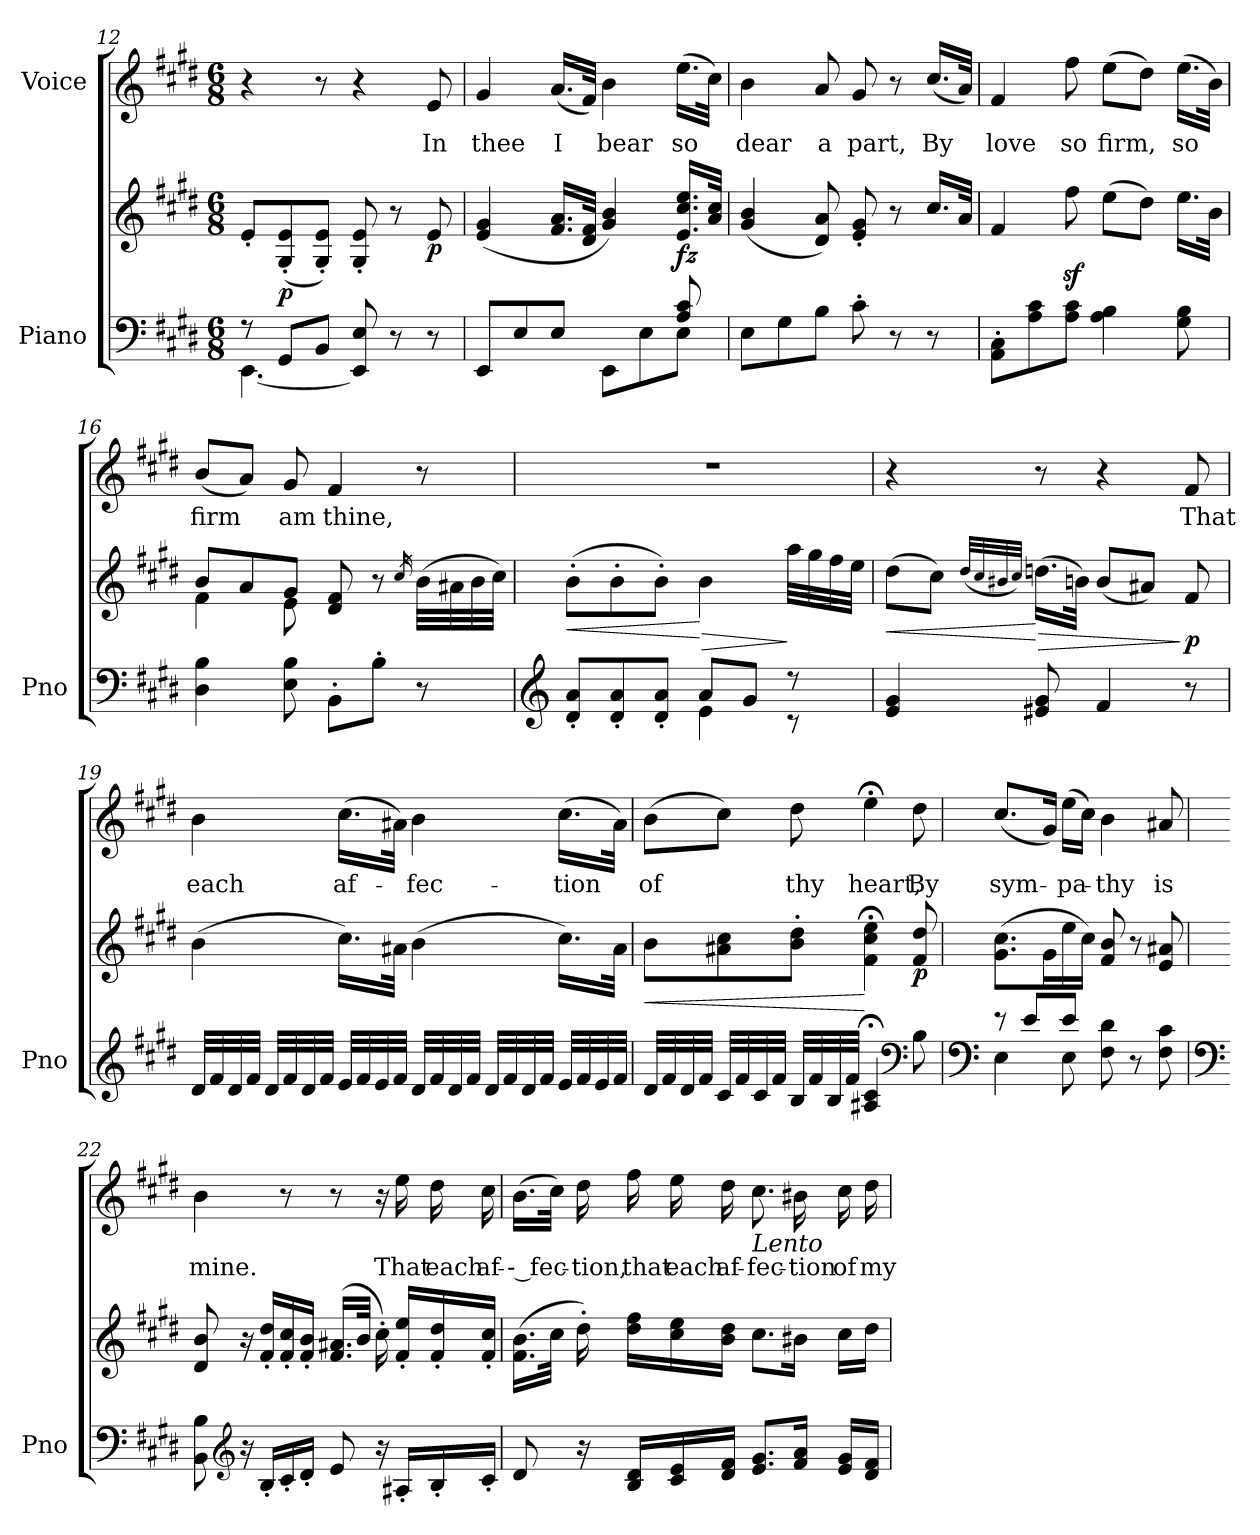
**kern	**kern	**dynam	**kern	**text
*part2	*part2	*part2	*part1	*part1
*staff3	*staff2	*staff2/3	*staff1	*staff1
*I"Piano	*	*	*I"Voice	*
*I'Pno	*	*	*	*
!!LO:LB:g=z
*clefF4	*clefG2	*	*clefG2	*
*k[f#c#g#d#]	*k[f#c#g#d#]	*	*k[f#c#g#d#]	*
*M6/8	*M6/8	*	*M6/8	*
=12	=12	=12	=12	=12
*^	*	*	*	*
8r	[4.EE\	8e'/L	.	4r	.
!	!	!	!LO:DY:b	!	!
8GG#/L	.	(8G#/' 8e/'	p	.	.
8BB/J	.	8G#/' 8e/'J)	.	8r	.
8EE/] 8E/	4.ryy	8G#/' 8e/'	.	4r	.
8r	.	8r	.	.	.
!	!	!	!LO:DY:b	!	!LO:LY:b
8r	.	8e/	p	8e/	In
!!LO:LB:g=z
=13	=13	=13	=13	=13	=13
!	!	!	!	!	!LO:LY:b
4ryy	8EE/L	(>4e/ 4g#/	.	4g#/	thee
.	8E/	.	.	.	.
!	!	!	!	!	!LO:LY:b
8ryy	8E/J	16.f#/ 16.a/LL	.	(16.a/LL	I
.	.	32d#/ 32f#/JJk	.	32f#/JJk)	.
!	!	!	!	!	!LO:LY:b
4ryy	8EE\L	4g#/ 4b/)	.	4b\	bear
.	8E\	.	.	.	.
!	!	!	!LO:DY:b	!	!LO:LY:b
8A/ 8c#/	8E\J	16.e/ 16.cc#/ 16.ee/LL	fz	(16.ee\LL	so
.	.	32a/ 32cc#/JJk	.	32cc#\JJk)	.
*v	*v	*	*	*	*
=14	=14	=14	=14	=14
!	!	!	!	!LO:LY:b
8E\L	(4g#/ 4b/	.	4b\	dear
8G#\	.	.	.	.
!	!	!	!	!LO:LY:b
8B\J	8d#/ 8a/)	.	8a/	a
!	!	!	!	!LO:LY:b
8c#'\	8e/' 8g#/'	.	8g#/	part,
8r	8r	.	8r	.
!	!	!	!	!LO:LY:b
8r	16.cc#/LL	.	(<16.cc#/LL	By
.	32a/JJk	.	32a/JJk)	.
=15	=15	=15	=15	=15
!	!	!	!	!LO:LY:b
8AA\' 8C#\'L	4f#/	.	4f#/	love
8A\ 8c#\	.	.	.	.
!	!	!	!	!LO:LY:b
8A\ 8c#\J	8ff#z<\	.	8ff#\	so
!	!	!	!	!LO:LY:b
4A\ 4B\	(8ee\L	.	(8ee\L	firm,
.	8dd#\J)	.	8dd#\J)	.
!	!	!	!	!LO:LY:b
8G#\ 8B\	16.ee\LL	.	(16.ee\LL	so
.	32b\JJk	.	32b\JJk)	.
!!LO:LB:g=z
=16	=16	=16	=16	=16
*	*^	*	*	*
!	!	!	!	!	!LO:LY:b
4D#\ 4B\	8b/L	4f#\	.	(8b/L	firm
.	8a/	.	.	8a/J)	.
!	!	!	!	!	!LO:LY:b
8E\ 8B\	8g#/J	8e\	.	8g#/	am
!	!	!	!	!	!LO:LY:b
8BB'\L	8d#/ 8f#/	4.ryy	.	4f#/	thine,
8B'\J	8r	.	.	.	.
.	16qcc#/	.	.	.	.
8r	(32b\LLL	.	.	8r	.
.	32a#X\	.	.	.	.
.	32b\	.	.	.	.
.	32cc#\JJJ)	.	.	.	.
*	*v	*v	*	*	*
=17	=17	=17	=17	=17
*clefG2	*	*	*	*
*^	*	*	*	*
!	!	!	!LO:HP:b	!	!
8d#/' 8a/'L	4.ryy	(8b'\L	<	2.r	.
8d#/' 8a/'	.	8b'\	.	.	.
8d#/' 8a/'J	.	8b'\J)	.	.	.
!	!	!	!LO:HP:n=1:b	!	!
8a/L	4e\	4b\	[ >	.	.
8g#/J	.	.	.	.	.
8r	8r	32aa\LLL	]	.	.
.	.	32gg#\	.	.	.
.	.	32ff#\	.	.	.
.	.	32ee\JJJ	.	.	.
*v	*v	*	*	*	*
=18	=18	=18	=18	=18
!	!	!LO:HP:b	!	!
4e/ 4g#/	(8dd#\L	<	4r	.
.	8cc#\J)	.	.	.
.	(32qdd#/LLL	.	.	.
.	32qcc#/	.	.	.
.	32qb#X/	.	.	.
.	32qcc#/JJJ)	.	.	.
!	!	!LO:HP:n=1:b	!	!
8e#X/ 8g#/	(16.ddn\LL	[ >	8r	.
.	32bn\JJk)	.	.	.
4f#/	(8b/L	.	4r	.
.	8a#X/J)	.	.	.
!	!	!LO:DY:n=1:b	!	!LO:LY:b
8r	8f#/	] p	8f#/	That
!!LO:PB:g=z
=19	=19	=19	=19	=19
!	!	!	!	!LO:LY:b
32d#/LLL	(4b\	.	4b\	each
32f#/	.	.	.	.
32d#/	.	.	.	.
32f#/JJJ	.	.	.	.
32d#/LLL	.	.	.	.
32f#/	.	.	.	.
32d#/	.	.	.	.
32f#/JJJ	.	.	.	.
!	!	!	!	!LO:LY:b
32e/LLL	16.cc#\LL)	.	(16.cc#\LL	af-
32f#/	.	.	.	.
32e/	.	.	.	.
32f#/JJJ	32a#X\JJk	.	32a#X\JJk)	.
!	!	!	!	!LO:LY:b
32d#/LLL	(4b\	.	4b\	-fec-
32f#/	.	.	.	.
32d#/	.	.	.	.
32f#/JJJ	.	.	.	.
32d#/LLL	.	.	.	.
32f#/	.	.	.	.
32d#/	.	.	.	.
32f#/JJJ	.	.	.	.
!	!	!	!	!LO:LY:b
32e/LLL	16.cc#\LL)	.	(16.cc#\LL	-tion
32f#/	.	.	.	.
32e/	.	.	.	.
32f#/JJJ	32a#\JJk	.	32a#\JJk)	.
!!LO:LB:g=z
=20	=20	=20	=20	=20
!	!	!LO:HP:b	!	!LO:LY:b
32d#/LLL	8b\L	<	(8b\L	of
32f#/	.	.	.	.
32d#/	.	.	.	.
32f#/JJJ	.	.	.	.
32c#/LLL	8a#X\ 8cc#\	.	8cc#\J)	.
32f#/	.	.	.	.
32c#/	.	.	.	.
32f#/JJJ	.	.	.	.
!	!	!	!	!LO:LY:b
32B/LLL	8b\' 8dd#\'J	.	8dd#\	thy
32f#/	.	.	.	.
32B/	.	.	.	.
32f#/JJJ	.	.	.	.
!	!	!	!	!LO:LY:b
4A#X/;< 4c#/;<	4f#\;< 4cc#\;< 4ee\;<	[	4ee;<\	heart,
*clefF4	*	*	*	*
!	!	!LO:DY:b	!	!LO:LY:b
8B\	8f#/ 8dd#/	p	8dd#\	By
!!LO:PB:g=z
=21	=21	=21	=21	=21
*clefF4	*	*	*	*
*^	*	*	*	*
!	!	!	!	!	!LO:LY:b
8r	4E\	(8.g#\ 8.cc#\L	.	(8.cc#/L	sym-
8e/L	.	.	.	.	.
.	.	16g#\L	.	16g#/Jk)	.
!	!	!	!	!	!LO:LY:b
8e/J	8E\	16ee\	.	(16ee\LL	-pa-
.	.	16cc#\JJ)	.	16cc#\JJ)	.
!	!	!	!	!	!LO:LY:b
8F#\ 8d#\	4.ryy	8f#/ 8b/	.	4b\	-thy
8r	.	8r	.	.	.
!	!	!	!	!	!LO:LY:b
8F#\ 8c#\	.	8e/ 8a#X/	.	8a#X/	is
*v	*v	*	*	*	*
=22	=22	=22	=22	=22
*clefF4	*	*	*	*
!	!	!	!	!LO:LY:b
8BB\ 8B\	8d#/ 8b/	.	4b\	mine.
*clefG2	*	*	*	*
16r	16r	.	.	.
16B'/LL	16f#/' 16dd#/'LL	.	.	.
16c#'/	16f#/' 16cc#/'	.	8r	.
16d#'/JJ	16f#/' 16b/'JJ	.	.	.
8e/	(16.f#/ 16.a#X/LL	.	8r	.
.	32b/JJk	.	.	.
16r	16cc#'\)	.	16r	.
!	!	!	!	!LO:LY:b
16A#X'/LL	16f#/' 16ee/'LL	.	16ee\	That
!	!	!	!	!LO:LY:b
16B'/	16f#/' 16dd#/'	.	16dd#\	each
!	!	!	!	!LO:LY:b
16c#'/JJ	16f#/' 16cc#/'JJ	.	16cc#\	af-
!!LO:LB:g=z
=23	=23	=23	=23	=23
!	!	!	!	!LO:LY:b
8d#/	(16.f#\ 16.b\LL	.	(16.b\LL	-- fec-
.	32cc#\JJk	.	32cc#\JJk)	.
!	!	!	!	!LO:LY:b
16r	16dd#'\)	.	16dd#\	-tion,
!	!	!	!	!LO:LY:b
16B/ 16d#/LL	16dd#\ 16ff#\LL	.	16ff#\	that
!	!	!	!	!LO:LY:b
16c#/ 16e/	16cc#\ 16ee\	.	16ee\	each
!	!	!	!	!LO:LY:b
16d#/ 16f#/JJ	16b\ 16dd#\JJ	.	16dd#\	af-
!	!	!	!LO:TX:b:i:t=Lento	!
!	!	!	!	!LO:LY:b
8.e/ 8.g#/L	8.cc#\L	.	8.cc#\	-fec-
!	!	!	!	!LO:LY:b
16f#/ 16a/Jk	16b#X\Jk	.	16b#X\	-tion
!	!	!	!	!LO:LY:b
16e/ 16g#/LL	16cc#\LL	.	16cc#\	of
!	!	!	!	!LO:LY:b
16d#/ 16f#/JJ	16dd#\JJ	.	16dd#\	my
=	=	=	=	=
*-	*-	*-	*-	*-
